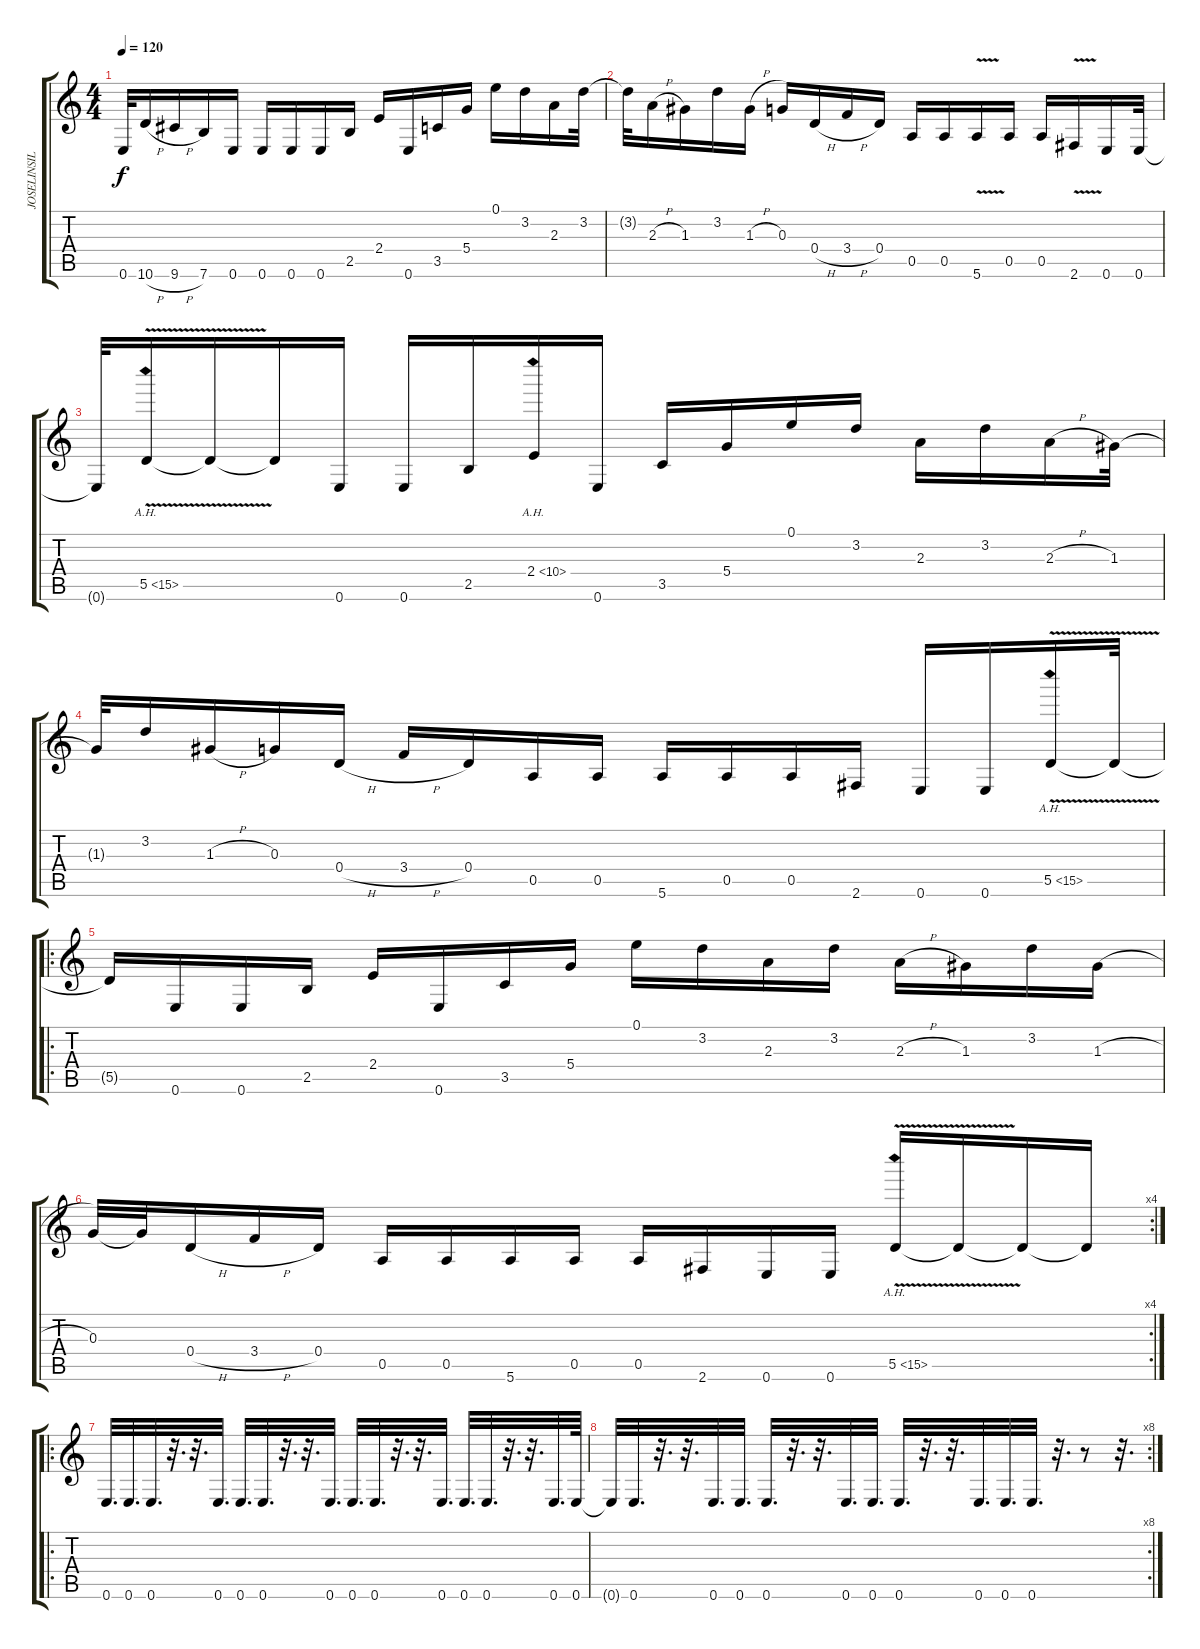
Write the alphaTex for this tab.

\track ("JOSELINSILLO" "JOSELINSIL") {instrument distortionguitar}
\staff {score tabs}
\tuning (E4 B3 G3 D3 A2 E2) {hide}
\ts (4 4)
\tempo 120
\clef g2
\ks c
0.6{t}.32{dy f} 10.6{h}.16 9.6{h}.16 7.6.16 0.6.16 0.6.16 0.6.16 0.6.16 2.5.16 2.4.16 0.6.16 3.5.16 5.4.16 0.1.16 3.2.16 2.3.16 3.2.32 |
3.2{t}.32 2.3{h}.16 1.3.16 3.2.16 1.3{h}.16 0.3.16 0.4{h}.16 3.4{h}.16 0.4.16 0.5.16 0.5.16 5.6{v}.16 0.5.16 0.5.16 2.6{v}.16 0.6.16 0.6.32 |
0.6{t}.32 5.5{ah 10 v}.16 5.5{t}.16 5.5{t}.16 0.6.16 0.6.16 2.5.16 2.4{ah 8}.16 0.6.16 3.5.16 5.4.16 0.1.16 3.2.16 2.3.16 3.2.16 2.3{h}.16 1.3.32 |
1.3{t}.32 3.2.16 1.3{h}.16 0.3.16 0.4{h}.16 3.4{h}.16 0.4.16 0.5.16 0.5.16 5.6.16 0.5.16 0.5.16 2.6.16 0.6.16 0.6.16 5.5{ah 10 v}.16 5.5{t}.32 |
\ro
5.5{t}.16 0.6.16 0.6.16 2.5.16 2.4.16 0.6.16 3.5.16 5.4.16 0.1.16 3.2.16 2.3.16 3.2.16 2.3{h}.16 1.3.16 3.2.16 1.3{h}.16 |
\rc 4
0.3.32 0.3{t}.32 0.4{h}.16 3.4{h}.16 0.4.16 0.5.16 0.5.16 5.6.16 0.5.16 0.5.16 2.6.16 0.6.16 0.6.16 5.5{ah 10 v}.16 5.5{t}.16 5.5{t}.16 5.5{t}.16 |
\ro
0.6.32{d} 0.6.32{d} 0.6.32{d} r.32{d} r.32{d} 0.6.32{d} 0.6.32{d} 0.6.32{d} r.32{d} r.32{d} 0.6.32{d} 0.6.32{d} 0.6.32{d} r.32{d} r.32{d} 0.6.32{d} 0.6.32{d} 0.6.32{d} r.32{d} r.32{d} 0.6.32{d} 0.6.64 |
\rc 8
0.6{t}.32 0.6.32{d} r.32{d} r.32{d} 0.6.32{d} 0.6.32{d} 0.6.32{d} r.32{d} r.32{d} 0.6.32{d} 0.6.32{d} 0.6.32{d} r.32{d} r.32{d} 0.6.32{d} 0.6.32{d} 0.6.32{d} r.32{d} r.8 r.32{d}
